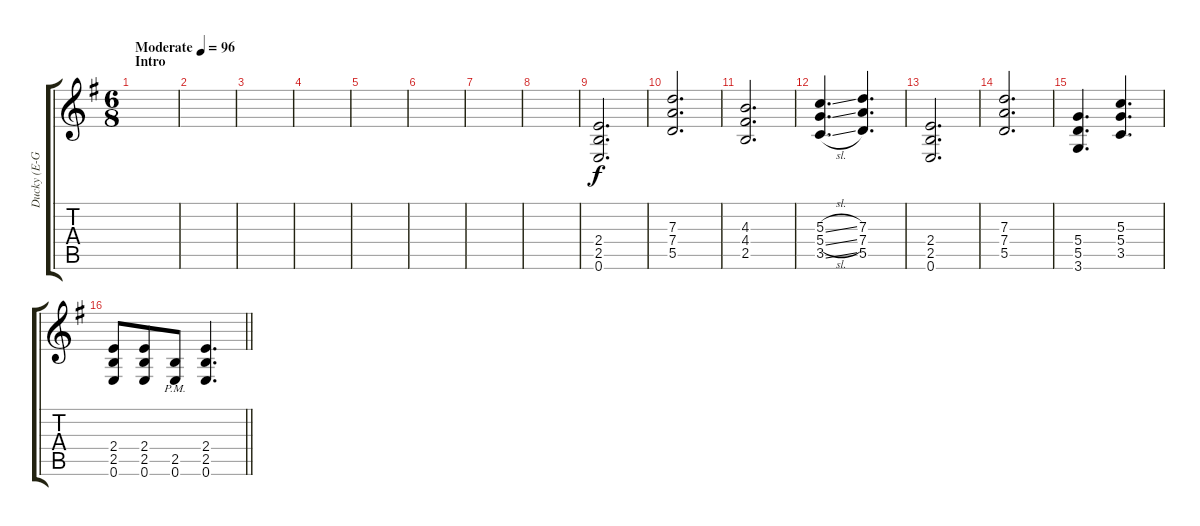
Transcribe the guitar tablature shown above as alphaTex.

\track ("Ducky (E-Gitarre)" "Ducky (E-G") {instrument distortionguitar}
\staff {score tabs}
\tuning (E4 B3 G3 D3 A2 E2) {hide}
\ts (6 8)
\section ("" "Intro")
\tempo (96 "Moderate")
\clef g2
\ks g
|
|
|
|
|
|
|
|
(2.4 2.5 0.6).2{d} |
(7.3 7.4 5.5).2{d} |
(4.3 4.4 2.5).2{d} |
(5.3{sl} 5.4{sl} 3.5{sl}).4{d} (7.3 7.4 5.5).4{d} |
(2.4 2.5 0.6).2{d} |
(7.3 7.4 5.5).2{d} |
(5.4 5.5 3.6).4{d} (5.3 5.4 3.5).4{d} |
\barLineRight lightlight
(2.4 2.5 0.6).8 (2.4 2.5 0.6).8 (2.5{pm} 0.6{pm}).8 (2.4 2.5 0.6).4{d}
